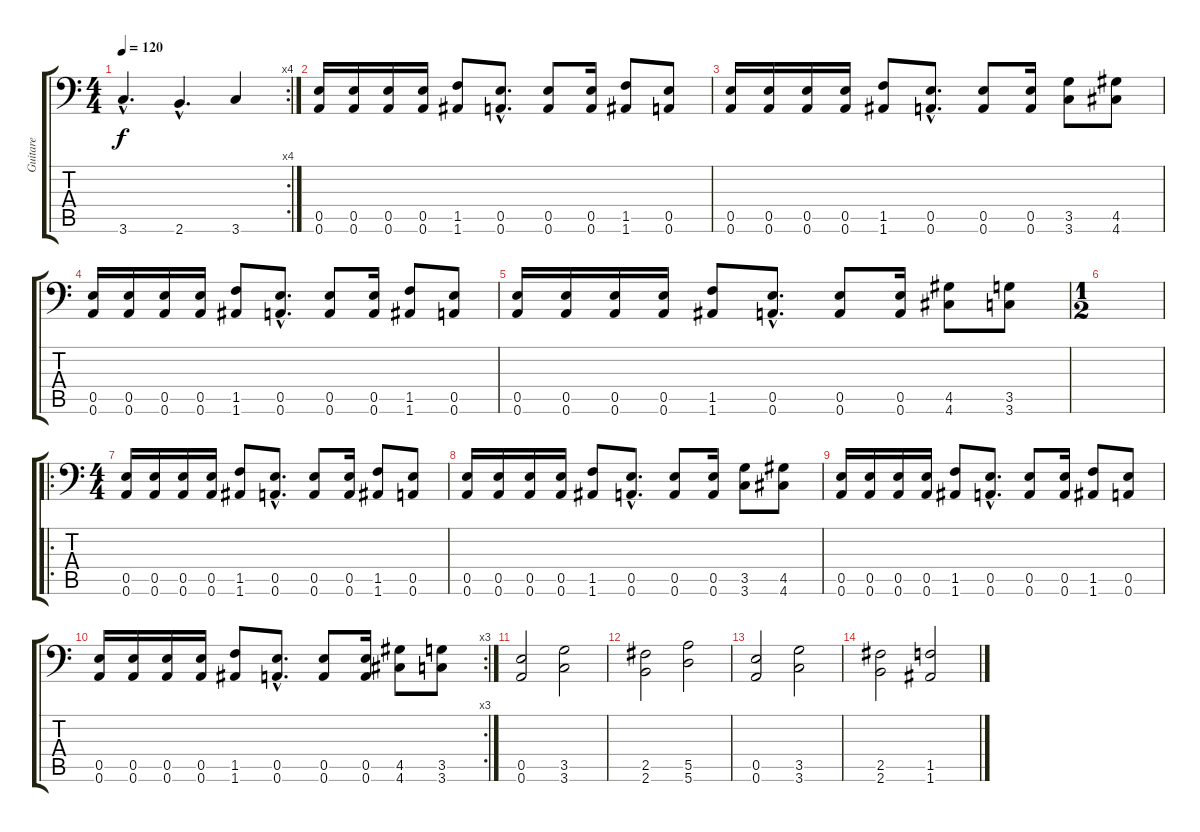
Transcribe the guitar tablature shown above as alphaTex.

\track ("Guitare" "Guitare") {instrument distortionguitar}
\staff {score tabs}
\tuning (B3 Gb3 D3 A2 E2 A1) {hide}
\rc 4
\ts (4 4)
\tempo 120
\clef f4
\ks c
3.6{hac}.4{d dy f} 2.6{hac}.4{d} 3.6.4 |
(0.5 0.6).16 (0.5 0.6).16 (0.5 0.6).16 (0.5 0.6).16 (1.5 1.6).8 (0.5{hac} 0.6{hac}).8{d} (0.5 0.6).8 (0.5 0.6).16 (1.5 1.6).8 (0.5 0.6).8 |
(0.5 0.6).16 (0.5 0.6).16 (0.5 0.6).16 (0.5 0.6).16 (1.5 1.6).8 (0.5{hac} 0.6{hac}).8{d} (0.5 0.6).8 (0.5 0.6).16 (3.5 3.6).8 (4.5 4.6).8 |
(0.5 0.6).16 (0.5 0.6).16 (0.5 0.6).16 (0.5 0.6).16 (1.5 1.6).8 (0.5{hac} 0.6{hac}).8{d} (0.5 0.6).8 (0.5 0.6).16 (1.5 1.6).8 (0.5 0.6).8 |
(0.5 0.6).16 (0.5 0.6).16 (0.5 0.6).16 (0.5 0.6).16 (1.5 1.6).8 (0.5{hac} 0.6{hac}).8{d} (0.5 0.6).8 (0.5 0.6).16 (4.5 4.6).8 (3.5 3.6).8 |
\ts (1 2)
|
\ro
\ts (4 4)
(0.5 0.6).16 (0.5 0.6).16 (0.5 0.6).16 (0.5 0.6).16 (1.5 1.6).8 (0.5{hac} 0.6{hac}).8{d} (0.5 0.6).8 (0.5 0.6).16 (1.5 1.6).8 (0.5 0.6).8 |
(0.5 0.6).16 (0.5 0.6).16 (0.5 0.6).16 (0.5 0.6).16 (1.5 1.6).8 (0.5{hac} 0.6{hac}).8{d} (0.5 0.6).8 (0.5 0.6).16 (3.5 3.6).8 (4.5 4.6).8 |
(0.5 0.6).16 (0.5 0.6).16 (0.5 0.6).16 (0.5 0.6).16 (1.5 1.6).8 (0.5{hac} 0.6{hac}).8{d} (0.5 0.6).8 (0.5 0.6).16 (1.5 1.6).8 (0.5 0.6).8 |
\rc 3
(0.5 0.6).16 (0.5 0.6).16 (0.5 0.6).16 (0.5 0.6).16 (1.5 1.6).8 (0.5{hac} 0.6{hac}).8{d} (0.5 0.6).8 (0.5 0.6).16 (4.5 4.6).8 (3.5 3.6).8 |
(0.5 0.6).2 (3.5 3.6).2 |
(2.5 2.6).2 (5.5 5.6).2 |
(0.5 0.6).2 (3.5 3.6).2 |
(2.5 2.6).2 (1.5 1.6).2
